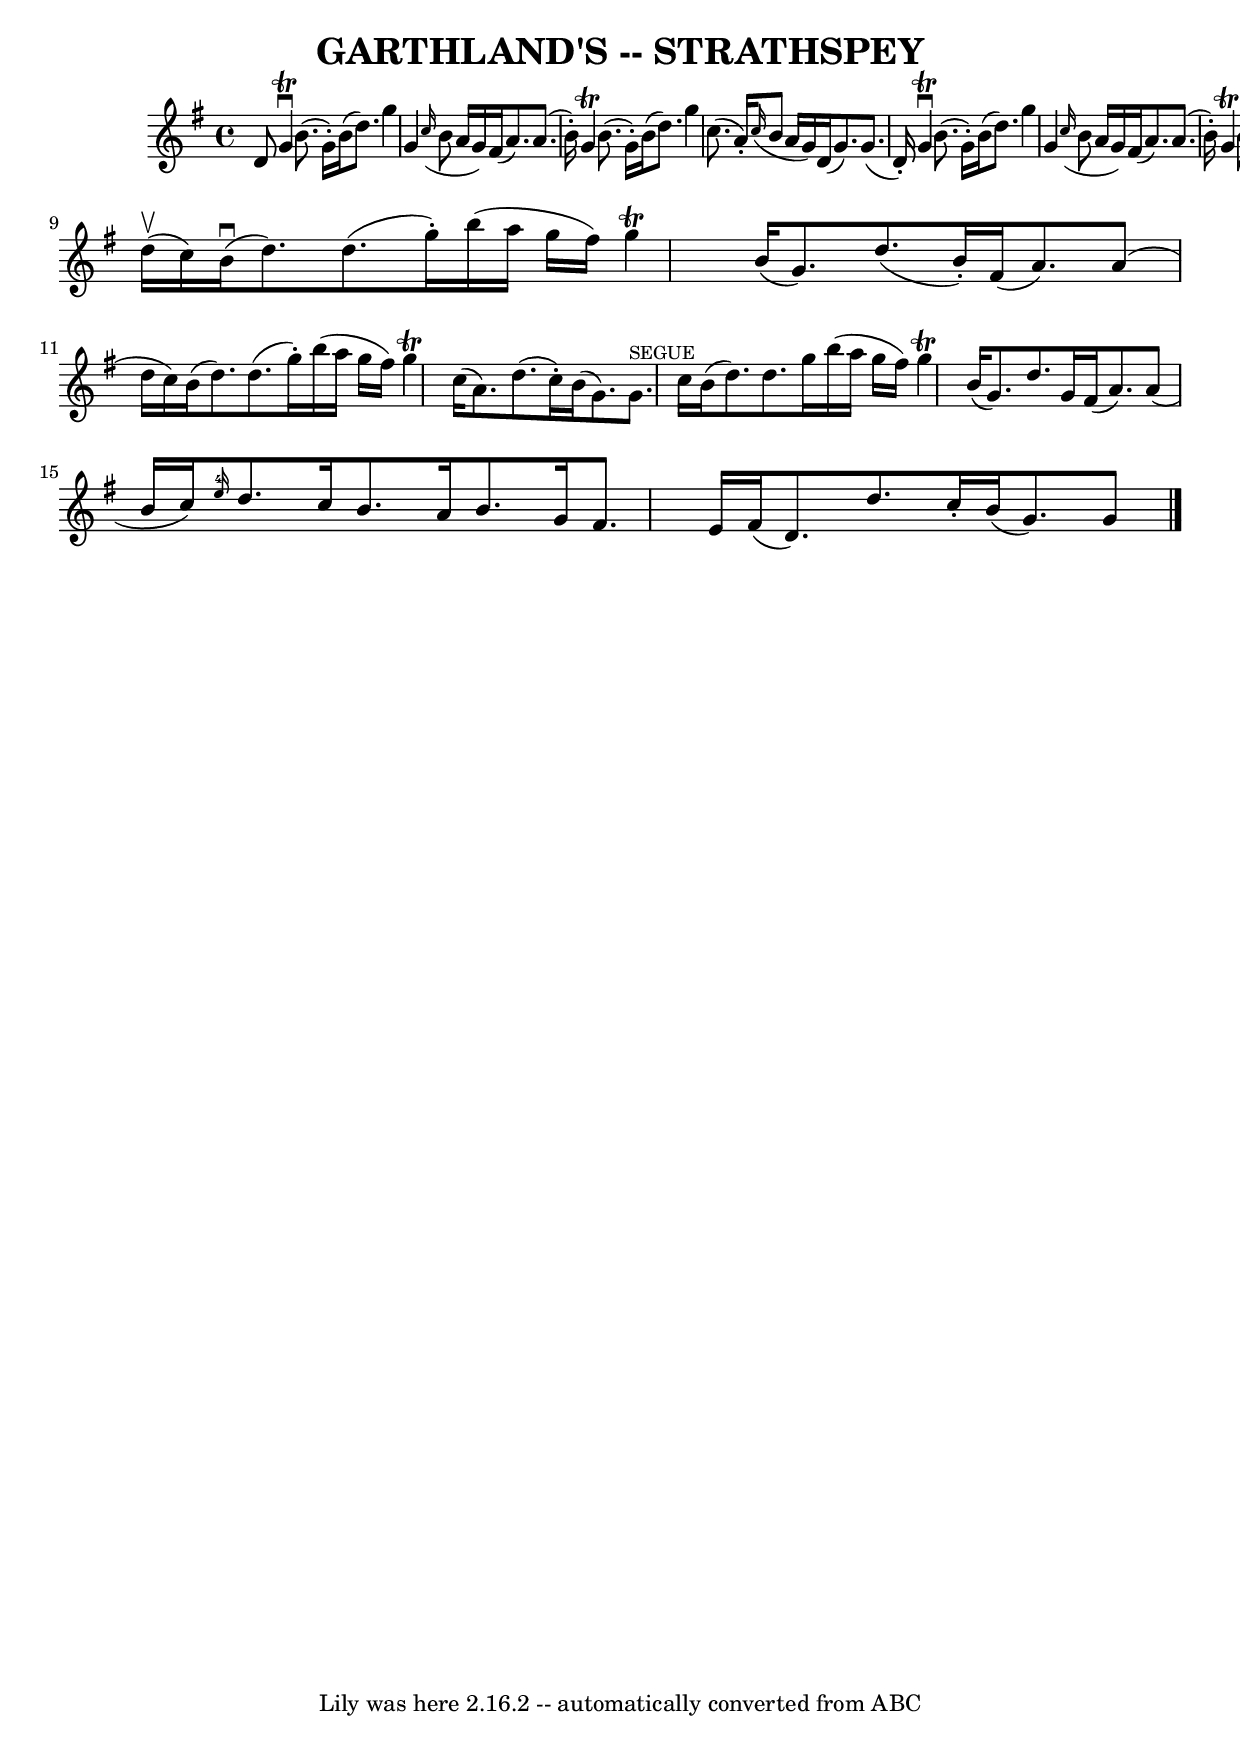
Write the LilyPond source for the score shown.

\version "2.16.2"
\include "Mammoth.ily"
\header {
  %% book = "Ryan's Mammoth Collection of Fiddle Tunes"
  crossRefNumber = "1"
  footnotes = ""
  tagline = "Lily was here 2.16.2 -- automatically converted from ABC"
  title = "GARTHLAND'S -- STRATHSPEY"

}
voicedefault =  {


  \override Staff.TimeSignature #'style = #'C
  \time 4/4 
  \key g \major d'8        |
  g'4^\downbow^\trill b'8. (
  g'16 -.) b'16 (d''8.) g''4    |
  g'4    \grace { c''16 
		  (
		} b'8 a'16 g'16) fis'16 (a'8.) a'8. (b'16 -.)       
  |
  g'4^\trill b'8. (g'16 -.) b'16 (d''8.) g''4    
  |
  c''8. (a'16 -.)   \grace { c''16 (
			   } b'8 a'16 g'16  
  -) d'16 (g'8.) g'8. (d'16 -.)   |
  |
  g'4 
  ^\downbow^\trill b'8. (g'16 -.) b'16 (d''8.) g''4    |
  
  g'4    \grace { c''16 (
		} b'8 a'16 g'16) fis'16 (a'8.)   
  a'8. (b'16 -.)       |
  g'4^\trill b'8. (g'16 -.) b'16 (
  d''8.) g''4    |
  c''8. (a'16 -.)   \grace { c''16 (
			   }   
  b'8 a'16 g'16) d'16 (g'8.) g'8    \bar "|." d''16 
  (^\upbow c''16)       |
  b'16 (^\downbow d''8.) d''8. (
  g''16 -.) b''16 (a''16 g''16 fis''16) g''4^\trill   |
  
  b'16 (g'8.) d''8. (b'16 -.) fis'16 (a'8.) a'8 (
  d''16 c''16)       |
  b'16 (d''8.) d''8. (g''16 -.)  
  b''16 (a''16 g''16 fis''16) g''4^\trill   |
  c''16 (
  a'8.) d''8. (c''16 -.) b'16 (g'8.) g'8.^\segue c''16  
  |
  |
  b'16 (d''8.) d''8. g''16 b''16 (
  a''16 g''16 fis''16) g''4^\trill   |
  b'16 (g'8.)   
  d''8. g'16 fis'16 (a'8.) a'8 (b'16 c''16)       |
  
  \grace { e''16-4 
	 } d''8. c''16 b'8. a'16 b'8. g'16    
  fis'8. e'16    |
  fis'16 (d'8.) d''8. c''16 -.   |
  
  b'16 (g'8.) g'8    \bar "|."   

}

\score{
  <<

    \context Staff="default"
    {
      \voicedefault 
      
    }

  >>
  \layout {
    
  }
  \midi {
  }

}
